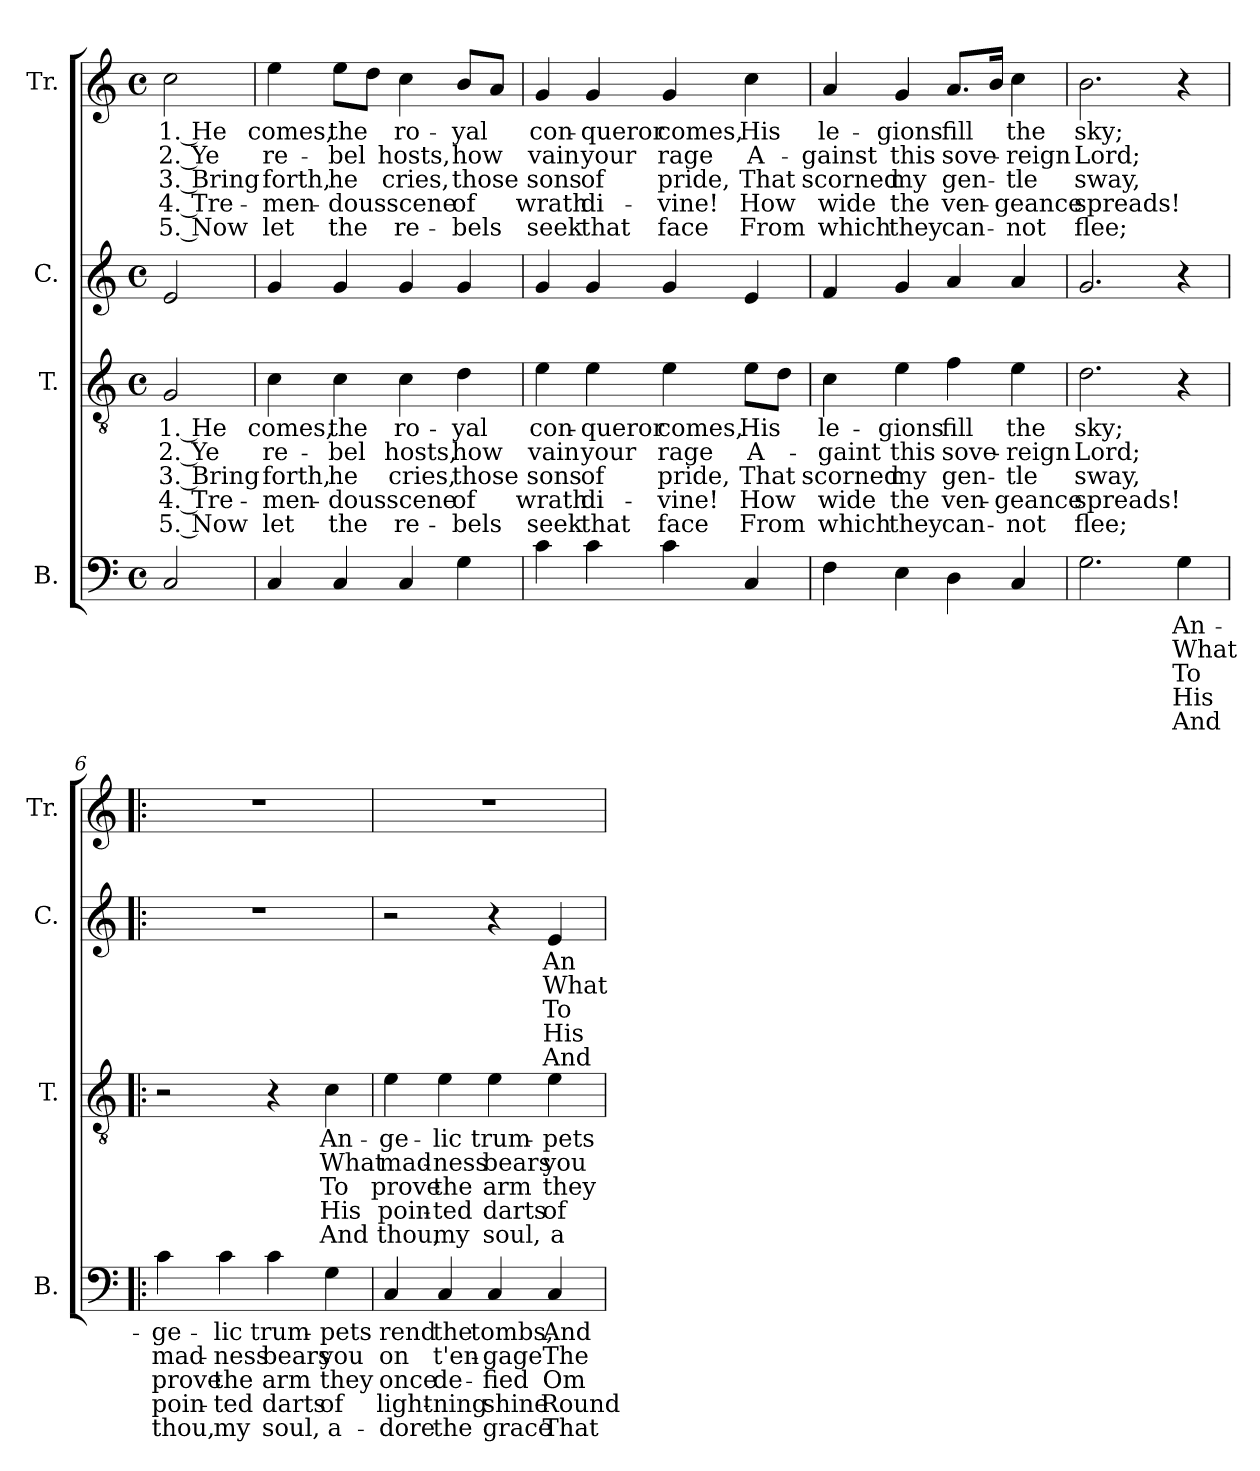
**kern	**text	**text	**text	**text	**text	**kern	**text	**text	**text	**text	**text	**kern	**text	**text	**text	**text	**text	**kern	**text	**text	**text	**text	**text
*part4	*part4	*part4	*part4	*part4	*part4	*part3	*part3	*part3	*part3	*part3	*part3	*part2	*part2	*part2	*part2	*part2	*part2	*part1	*part1	*part1	*part1	*part1	*part1
*staff4	*staff4	*staff4	*staff4	*staff4	*staff4	*staff3	*staff3	*staff3	*staff3	*staff3	*staff3	*staff2	*staff2	*staff2	*staff2	*staff2	*staff2	*staff1	*staff1	*staff1	*staff1	*staff1	*staff1
*I"B.	*	*	*	*	*	*I"T.	*	*	*	*	*	*I"C.	*	*	*	*	*	*I"Tr.	*	*	*	*	*
*I'B.	*	*	*	*	*	*I'T.	*	*	*	*	*	*I'C.	*	*	*	*	*	*I'Tr.	*	*	*	*	*
*clefF4	*	*	*	*	*	*clefGv2	*	*	*	*	*	*clefG2	*	*	*	*	*	*clefG2	*	*	*	*	*
*k[]	*	*	*	*	*	*k[]	*	*	*	*	*	*k[]	*	*	*	*	*	*k[]	*	*	*	*	*
*M4/4	*	*	*	*	*	*M4/4	*	*	*	*	*	*M4/4	*	*	*	*	*	*M4/4	*	*	*	*	*
*met(c)	*	*	*	*	*	*met(c)	*	*	*	*	*	*met(c)	*	*	*	*	*	*met(c)	*	*	*	*	*
*MM120	*	*	*	*	*	*MM120	*	*	*	*	*	*MM120	*	*	*	*	*	*MM120	*	*	*	*	*
=1	=1	=1	=1	=1	=1	=1	=1	=1	=1	=1	=1	=1	=1	=1	=1	=1	=1	=1	=1	=1	=1	=1	=1
2C/	.	.	.	.	.	2G/	1. He	2. Ye	3. Bring	4. Tre-	5. Now	2e/	.	.	.	.	.	2cc\	1. He	2. Ye	3. Bring	4. Tre-	5. Now
=2	=2	=2	=2	=2	=2	=2	=2	=2	=2	=2	=2	=2	=2	=2	=2	=2	=2	=2	=2	=2	=2	=2	=2
4C/	.	.	.	.	.	4c\	comes,	re-	forth,	-men-	let	4g/	.	.	.	.	.	4ee\	comes,	re-	forth,	-men-	let
4C/	.	.	.	.	.	4c\	the	-bel	he	-dous	the	4g/	.	.	.	.	.	8ee\L	the	-bel	he	-dous	the
.	.	.	.	.	.	.	.	.	.	.	.	.	.	.	.	.	.	8dd\J	.	.	.	.	.
4C/	.	.	.	.	.	4c\	ro-	hosts,	cries,	scene	re-	4g/	.	.	.	.	.	4cc\	ro-	hosts,	cries,	scene	re-
4G\	.	.	.	.	.	4d\	-yal	how	those	of	-bels	4g/	.	.	.	.	.	8b/L	-yal	how	those	of	-bels
.	.	.	.	.	.	.	.	.	.	.	.	.	.	.	.	.	.	8a/J	.	.	.	.	.
=3	=3	=3	=3	=3	=3	=3	=3	=3	=3	=3	=3	=3	=3	=3	=3	=3	=3	=3	=3	=3	=3	=3	=3
4c\	.	.	.	.	.	4e\	con-	vain	sons	wrath	seek	4g/	.	.	.	.	.	4g/	con-	vain	sons	wrath	seek
4c\	.	.	.	.	.	4e\	-queror	your	of	di-	that	4g/	.	.	.	.	.	4g/	-queror	your	of	di-	that
4c\	.	.	.	.	.	4e\	comes,	rage	pride,	-vine!	face	4g/	.	.	.	.	.	4g/	comes,	rage	pride,	-vine!	face
4C/	.	.	.	.	.	8e\L	His	A-	That	How	From	4e/	.	.	.	.	.	4cc\	His	A-	That	How	From
.	.	.	.	.	.	8d\J	.	.	.	.	.	.	.	.	.	.	.	.	.	.	.	.	.
=4	=4	=4	=4	=4	=4	=4	=4	=4	=4	=4	=4	=4	=4	=4	=4	=4	=4	=4	=4	=4	=4	=4	=4
4F\	.	.	.	.	.	4c\	le-	-gaint	scorned	wide	which	4f/	.	.	.	.	.	4a/	le-	-gainst	scorned	wide	which
4E\	.	.	.	.	.	4e\	-gions	this	my	the	they	4g/	.	.	.	.	.	4g/	-gions	this	my	the	they
4D\	.	.	.	.	.	4f\	fill	sove-	gen-	ven-	can-	4a/	.	.	.	.	.	8.a/L	fill	sove-	gen-	ven-	can-
.	.	.	.	.	.	.	.	.	.	.	.	.	.	.	.	.	.	16b/Jk	.	.	.	.	.
4C/	.	.	.	.	.	4e\	the	-reign	-tle	-geance	-not	4a/	.	.	.	.	.	4cc\	the	-reign	-tle	-geance	-not
=5	=5	=5	=5	=5	=5	=5	=5	=5	=5	=5	=5	=5	=5	=5	=5	=5	=5	=5	=5	=5	=5	=5	=5
2.G\	.	.	.	.	.	2.d\	sky;	Lord;	sway,	spreads!	flee;	2.g/	.	.	.	.	.	2.b\	sky;	Lord;	sway,	spreads!	flee;
4G\	An-	What	To	His	And	4r	.	.	.	.	.	4r	.	.	.	.	.	4r	.	.	.	.	.
=6!|:	=6!|:	=6!|:	=6!|:	=6!|:	=6!|:	=6!|:	=6!|:	=6!|:	=6!|:	=6!|:	=6!|:	=6!|:	=6!|:	=6!|:	=6!|:	=6!|:	=6!|:	=6!|:	=6!|:	=6!|:	=6!|:	=6!|:	=6!|:
4c\	-ge-	mad-	prove	poin-	thou,	2r	.	.	.	.	.	1r	.	.	.	.	.	1r	.	.	.	.	.
4c\	-lic	-ness	the	-ted	my	.	.	.	.	.	.	.	.	.	.	.	.	.	.	.	.	.	.
4c\	trum-	bears	arm	darts	soul,	4r	.	.	.	.	.	.	.	.	.	.	.	.	.	.	.	.	.
4G\	-pets	you	they	of	a-	4c\	An-	What	To	His	And	.	.	.	.	.	.	.	.	.	.	.	.
!!LO:LB:g=z
=7	=7	=7	=7	=7	=7	=7	=7	=7	=7	=7	=7	=7	=7	=7	=7	=7	=7	=7	=7	=7	=7	=7	=7
4C/	rend	on	once	light-	-dore	4e\	-ge-	mad-	prove	poin-	thou,	2r	.	.	.	.	.	1r	.	.	.	.	.
4C/	the	t'en-	de-	-ning	the	4e\	-lic	-ness	the	-ted	my	.	.	.	.	.	.	.	.	.	.	.	.
4C/	tombs,	-gage	-fied	shine	grace	4e\	trum-	bears	arm	darts	soul,	4r	.	.	.	.	.	.	.	.	.	.	.
4C/	And	The	Om-	Round	That	4e\	-pets	you	they	of	a-	4e/	An-	What	To	His	And	.	.	.	.	.	.
=	=	=	=	=	=	=	=	=	=	=	=	=	=	=	=	=	=	=	=	=	=	=	=
*-	*-	*-	*-	*-	*-	*-	*-	*-	*-	*-	*-	*-	*-	*-	*-	*-	*-	*-	*-	*-	*-	*-	*-
